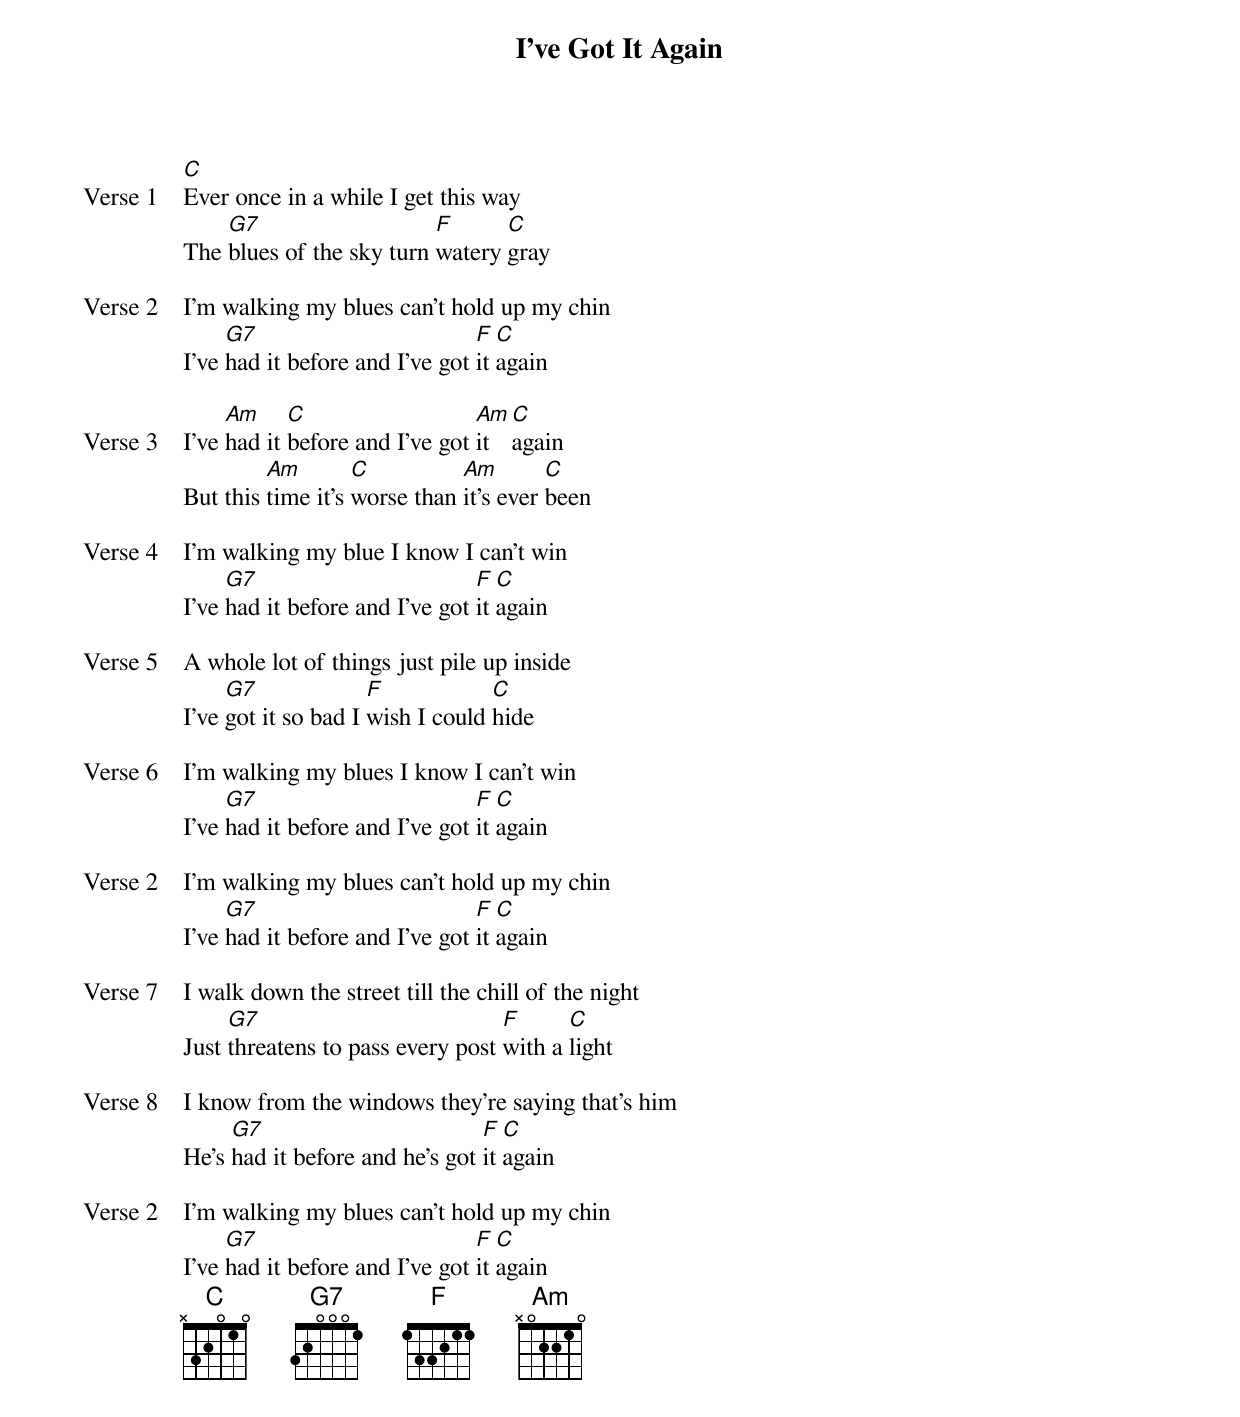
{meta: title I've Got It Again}
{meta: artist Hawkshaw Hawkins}
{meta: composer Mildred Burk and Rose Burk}
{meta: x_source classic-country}
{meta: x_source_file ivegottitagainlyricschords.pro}
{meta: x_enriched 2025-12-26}

{start_of_verse: Verse 1}
[C]Ever once in a while I get this way
The [G7]blues of the sky turn [F]watery [C]gray
{end_of_verse}

{start_of_verse: Verse 2}
I'm walking my blues can't hold up my chin
I've [G7]had it before and I've got [F]it [C]again
{end_of_verse}

{start_of_verse: Verse 3}
I've [Am]had it [C]before and I've got [Am]it [C]again
But this [Am]time it's [C]worse than [Am]it's ever [C]been
{end_of_verse}

{start_of_verse: Verse 4}
I'm walking my blue I know I can't win
I've [G7]had it before and I've got [F]it [C]again
{end_of_verse}

{start_of_verse: Verse 5}
A whole lot of things just pile up inside
I've [G7]got it so bad I [F]wish I could [C]hide
{end_of_verse}

{start_of_verse: Verse 6}
I'm walking my blues I know I can't win
I've [G7]had it before and I've got [F]it [C]again
{end_of_verse}

{start_of_verse: Verse 2}
I'm walking my blues can't hold up my chin
I've [G7]had it before and I've got [F]it [C]again
{end_of_verse}

{start_of_verse: Verse 7}
I walk down the street till the chill of the night
Just [G7]threatens to pass every post [F]with a [C]light
{end_of_verse}

{start_of_verse: Verse 8}
I know from the windows they're saying that's him
He's [G7]had it before and he's got [F]it [C]again
{end_of_verse}

{start_of_verse: Verse 2}
I'm walking my blues can't hold up my chin
I've [G7]had it before and I've got [F]it [C]again
{end_of_verse}
